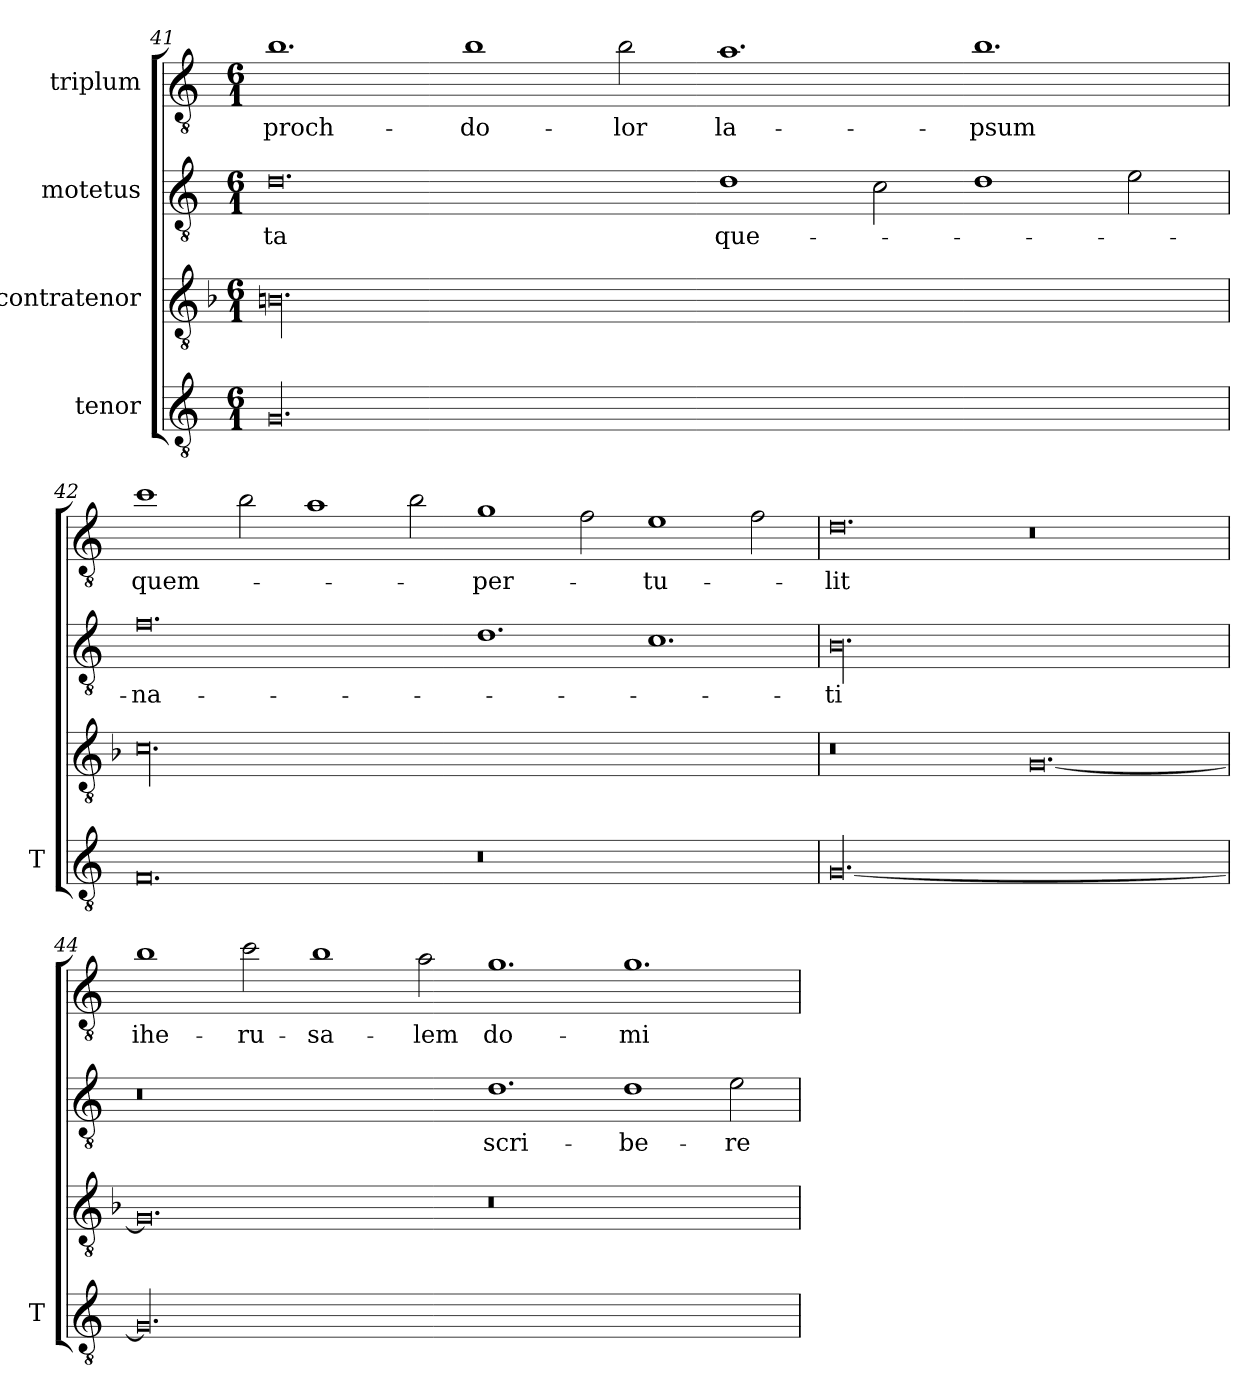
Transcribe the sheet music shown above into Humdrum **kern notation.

**kern	**kern	**kern	**text	**kern	**text
*part4	*part3	*part2	*part2	*part1	*part1
*staff4	*staff3	*staff2	*staff2	*staff1	*staff1
*I"tenor	*I"contratenor	*I"motetus	*	*I"triplum	*
*I'T	*	*	*	*	*
!!LO:PB:g=z
*clefGv2	*clefGv2	*clefGv2	*	*clefGv2	*
*k[]	*k[b-]	*k[]	*	*k[]	*
*C:	*F:	*C:	*	*C:	*
*M6/1	*M6/1	*M6/1	*	*M6/1	*
=41	=41	=41	=41	=41	=41
00.G/	00.Bn\	0.d\	-ta	1.b\	proch-
.	.	.	.	1b\	do-
.	.	.	.	2b\	-lor
.	.	1d\	que-	1.a\	la-
.	.	2c\	.	.	.
.	.	1d\	.	1.b\	-psum
.	.	2e\	.	.	.
=42	=42	=42	=42	=42	=42
0.F/	00.c\	0.f\	na-	1cc\	quem-
.	.	.	.	2b\	.
.	.	.	.	1a\	.
.	.	.	.	2b\	.
0.r	.	1.d\	.	1g\	per-
.	.	.	.	2f\	.
.	.	1.c\	.	1e\	-tu-
.	.	.	.	2f\	.
=43	=43	=43	=43	=43	=43
[00.G/	0.r	00.B\	-ti	0.d\	-lit
.	[0.G/	.	.	0.r	.
!!LO:LB:g=z
=44	=44	=44	=44	=44	=44
00.G/]	0.G/]	0.r	.	1b\	ihe-
.	.	.	.	2cc\	-ru-
.	.	.	.	1b\	-sa-
.	.	.	.	2a\	-lem
.	0.r	1.d\	scri-	1.g\	do-
.	.	1d\	-be-	1.g\	-mi-
.	.	2e\	-re	.	.
=	=	=	=	=	=
*-	*-	*-	*-	*-	*-
